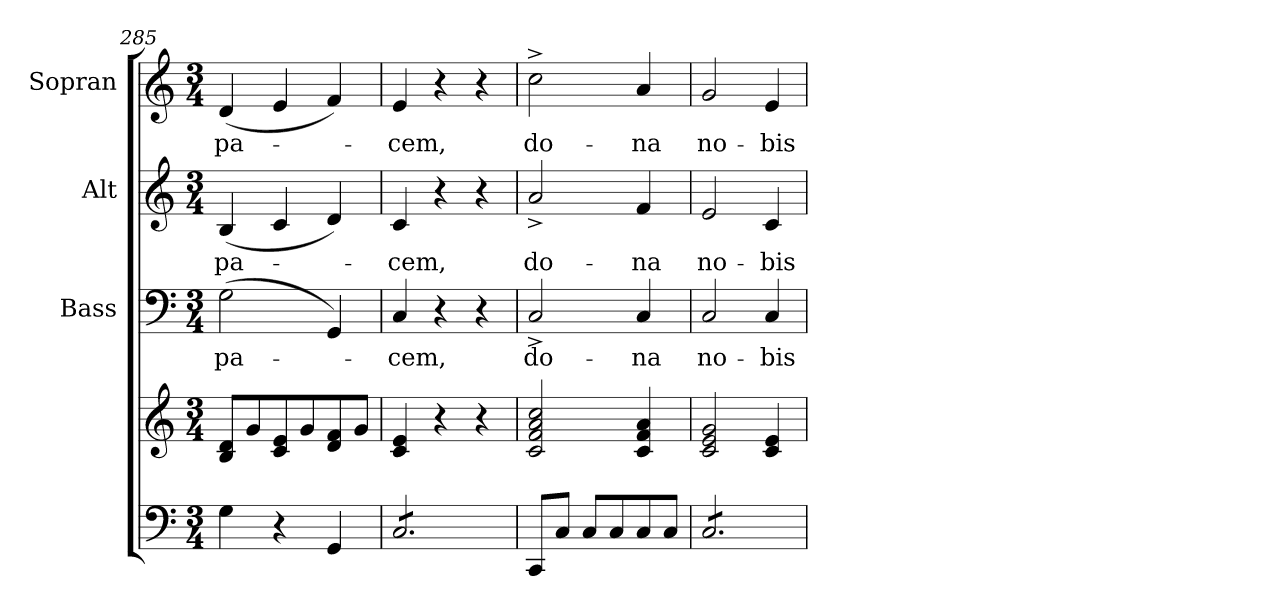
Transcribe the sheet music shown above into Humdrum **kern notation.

**kern	**kern	**kern	**text	**kern	**text	**kern	**text
*part4	*part4	*part3	*part3	*part2	*part2	*part1	*part1
*staff5	*staff4	*staff3	*staff3	*staff2	*staff2	*staff1	*staff1
*	*	*I"Bass	*	*I"Alt	*	*I"Sopran	*
*	*	*I'B.	*	*I'A.	*	*I'S.	*
*clefF4	*clefG2	*clefF4	*	*clefG2	*	*clefG2	*
*k[]	*k[]	*k[]	*	*k[]	*	*k[]	*
*C:	*C:	*C:	*	*C:	*	*C:	*
*M3/4	*M3/4	*M3/4	*	*M3/4	*	*M3/4	*
=285	=285	=285	=285	=285	=285	=285	=285
!	!	!	!LO:LY:b	!	!LO:LY:b	!	!LO:LY:b
4G\	8B/ 8d/L	(>2G\	pa-	(<4B/	pa-	(<4d/	pa-
.	8g/	.	.	.	.	.	.
4r	8c/ 8e/	.	.	4c/	.	4e/	.
.	8g/	.	.	.	.	.	.
4GG/	8d/ 8f/	4GG/)	.	4d/)	.	4f/)	.
.	8g/J	.	.	.	.	.	.
=286	=286	=286	=286	=286	=286	=286	=286
!	!	!	!LO:LY:b	!	!LO:LY:b	!	!LO:LY:b
*tremolo	*	*	*	*	*	*	*
8C/L	4c/ 4e/	4C/	-cem,	4c/	-cem,	4e/	-cem,
8C/	.	.	.	.	.	.	.
8C/	4r	4r	.	4r	.	4r	.
8C/	.	.	.	.	.	.	.
8C/	4r	4r	.	4r	.	4r	.
8C/J	.	.	.	.	.	.	.
*Xtremolo	*	*	*	*	*	*	*
=287	=287	=287	=287	=287	=287	=287	=287
!	!	!	!LO:LY:b	!	!LO:LY:b	!	!LO:LY:b
8CC/L	2c/ 2f/ 2a/ 2cc/	2C^>/	do-	2a^>/	do-	2cc^>\	do-
8C/J	.	.	.	.	.	.	.
8C/L	.	.	.	.	.	.	.
8C/	.	.	.	.	.	.	.
!	!	!	!LO:LY:b	!	!LO:LY:b	!	!LO:LY:b
8C/	4c/ 4f/ 4a/	4C/	-na	4f/	-na	4a/	-na
8C/J	.	.	.	.	.	.	.
=288	=288	=288	=288	=288	=288	=288	=288
!	!	!	!LO:LY:b	!	!LO:LY:b	!	!LO:LY:b
*tremolo	*	*	*	*	*	*	*
8C/L	2c/ 2e/ 2g/	2C/	no-	2e/	no-	2g/	no-
8C/	.	.	.	.	.	.	.
8C/	.	.	.	.	.	.	.
8C/	.	.	.	.	.	.	.
!	!	!	!LO:LY:b	!	!LO:LY:b	!	!LO:LY:b
8C/	4c/ 4e/	4C/	-bis	4c/	-bis	4e/	-bis
8C/J	.	.	.	.	.	.	.
*Xtremolo	*	*	*	*	*	*	*
=	=	=	=	=	=	=	=
*-	*-	*-	*-	*-	*-	*-	*-
